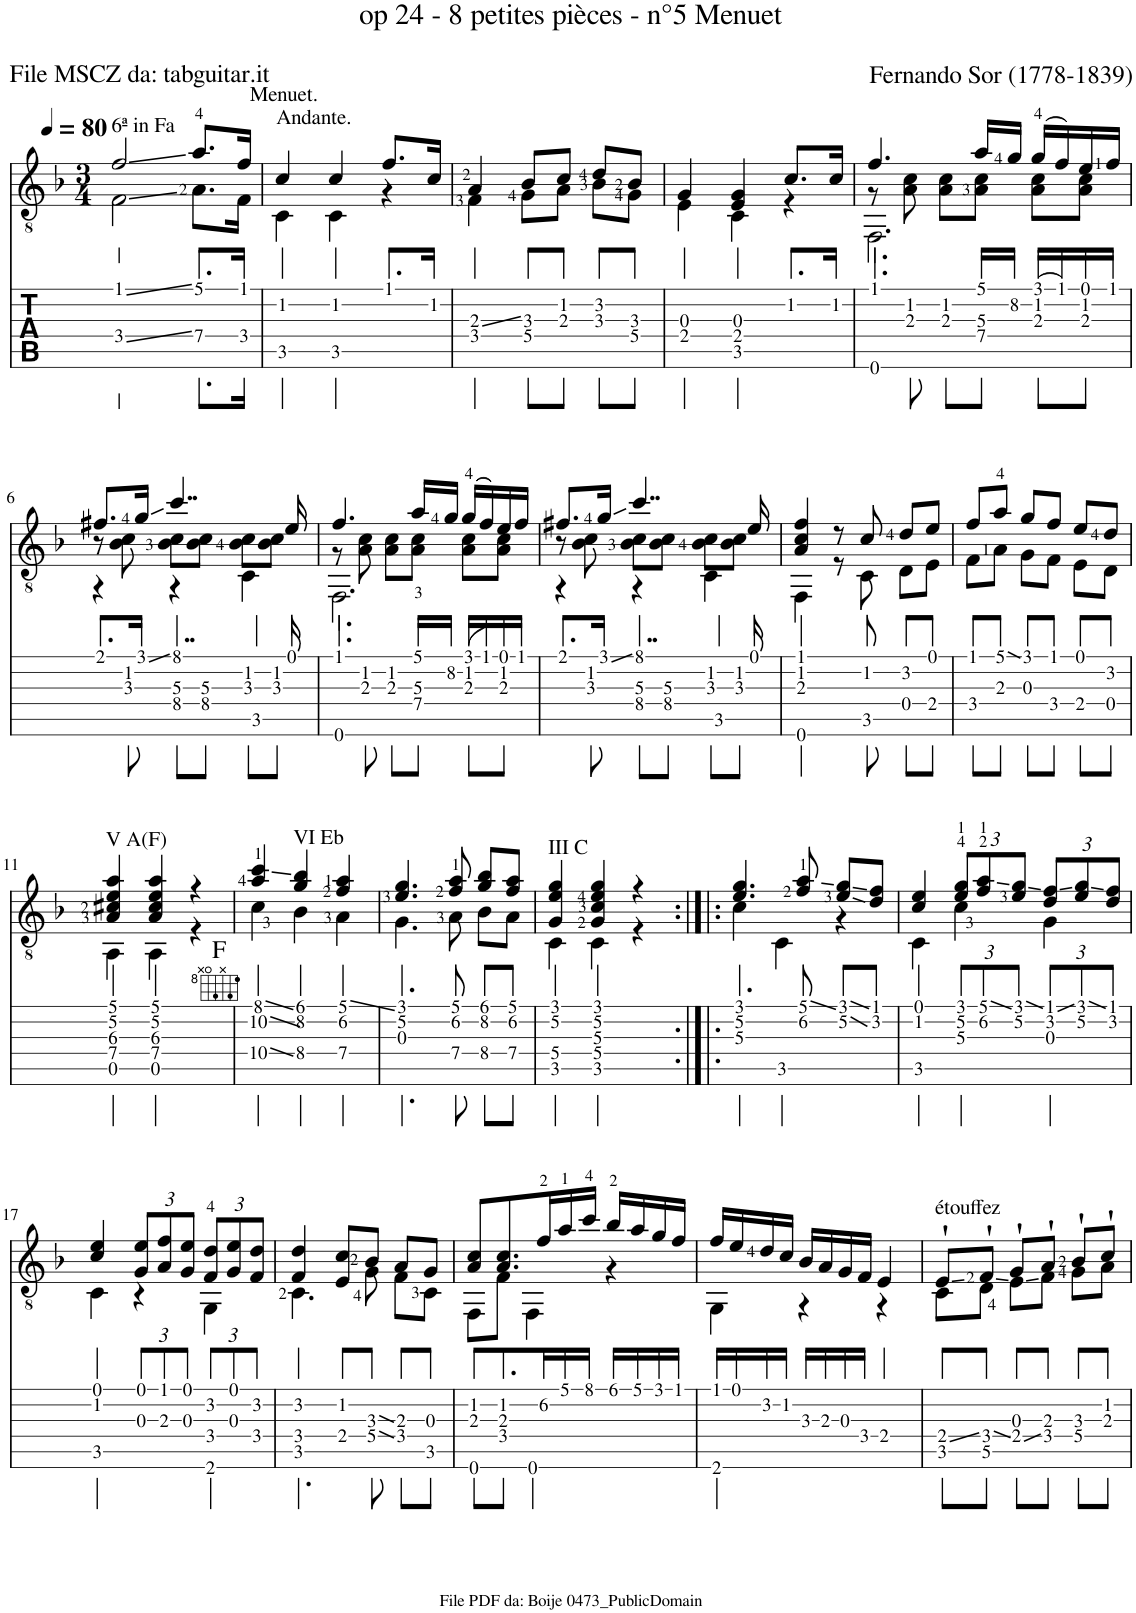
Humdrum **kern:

**kern	**harte	**kern
*part2	*part2	*part1
*staff2	*	*staff1
*I"Chitarra classica (Intavolatura)	*	*I"Guitar
*stria6	*	*
*	*	*clefGv2
*k[b-]	*	*k[b-]
*M3/4	*	*M3/4
*MM80	*	*MM80
=1	=1	=1
*^	*	*^
!	!	!	!LO:TX:a:t=6ª in Fa	!
2f/	2F\	.	2f/	2F\
8.a/L	8.A\L	.	8.a/L	8.A\L
16f/Jk	16F\Jk	.	16f/Jk	16F\Jk
=2	=2	=2	=2	=2
!	!	!	!LO:TX:a:t=Menuet.	!
!	!	!	!LO:TX:a:t=Andante.	!
4c/	4C\	.	4c/	4C\
4c/	4C\	.	4c/	4C\
8.f/L	4r	.	8.f/L	4r
16c/Jk	.	.	16c/Jk	.
=3	=3	=3	=3	=3
4A/	4F\	.	4A/	4F\
8B-/L	8G\L	.	8B-/L	8G\L
8c/J	8A\J	.	8c/J	8A\J
8d/L	8B-\L	.	8d/L	8B-\L
8B-/J	8G\J	.	8B-/J	8G\J
=4	=4	=4	=4	=4
4G/	4E\	.	4G/	4E\
4E/ 4G/	4C\	.	4E/ 4G/	4C\
8.c/L	4r	.	8.c/L	4r
16c/Jk	.	.	16c/Jk	.
=5	=5	=5	=5	=5
*	*^	*	*	*^
4.f/	8r	2.FF/	.	4.f/	8r	2.FF\
.	8A\ 8c\	.	.	.	8A\ 8c\	.
.	8A\ 8c\L	.	.	.	8A\ 8c\L	.
16a/LL	8A\ 8c\J	.	.	16a/LL	8A\ 8c\J	.
16g/JJ	.	.	.	16g/JJ	.	.
(16g/LL	8A\ 8c\L	.	.	(16g/LL	8A\ 8c\L	.
16f/)	.	.	.	16f/)	.	.
16e/	8A\ 8c\J	.	.	16e/	8A\ 8c\J	.
16f/JJ	.	.	.	16f/JJ	.	.
!!LO:LB:g=z	!!	!!
=6	=6	=6	=6	=6	=6	=6
8.f#X/L	8r	4r	.	8.f#X/L	8r	4r
.	8B-\ 8c\	.	.	.	8B-\ 8c\	.
16g/Jk	.	.	.	16g/Jk	.	.
4..cc/	8B-\ 8c\L	4r	.	4..cc/	8B-\ 8c\L	4r
.	8B-\ 8c\J	.	.	.	8B-\ 8c\J	.
.	8B-\ 8c\L	4C/	.	.	8B-\ 8c\L	4C\
.	8B-\ 8c\J	.	.	.	8B-\ 8c\J	.
16e/	.	.	.	16e/	.	.
=7	=7	=7	=7	=7	=7	=7
4.f/	8r	2.FF/	.	4.f/	8r	2.FF\
.	8A\ 8c\	.	.	.	8A\ 8c\	.
.	8A\ 8c\L	.	.	.	8A\ 8c\L	.
16a/LL	8A\ 8c\J	.	.	16a/LL	8A\ 8c\J	.
16g/JJ	.	.	.	16g/JJ	.	.
(16g/LL	8A\ 8c\L	.	.	(16g/LL	8A\ 8c\L	.
16f/)	.	.	.	16f/)	.	.
16e/	8A\ 8c\J	.	.	16e/	8A\ 8c\J	.
16f/JJ	.	.	.	16f/JJ	.	.
=8	=8	=8	=8	=8	=8	=8
8.f#X/L	8r	4r	.	8.f#X/L	8r	4r
.	8B-\ 8c\	.	.	.	8B-\ 8c\	.
16g/Jk	.	.	.	16g/Jk	.	.
4..cc/	8B-\ 8c\L	4r	.	4..cc/	8B-\ 8c\L	4r
.	8B-\ 8c\J	.	.	.	8B-\ 8c\J	.
.	8B-\ 8c\L	4C/	.	.	8B-\ 8c\L	4C\
.	8B-\ 8c\J	.	.	.	8B-\ 8c\J	.
16e/	.	.	.	16e/	.	.
*	*v	*v	*	*	*	*
*	*	*	*	*v	*v
=9	=9	=9	=9	=9
4A/ 4c/ 4f/	4FF\	.	4A/ 4c/ 4f/	4FF\
8r	8r	.	8r	8r
8c/	8C\	.	8c/	8C\
8d/L	8D\L	.	8d/L	8D\L
8e/J	8E\J	.	8e/J	8E\J
=10	=10	=10	=10	=10
8f/L	8F\L	.	8f/L	8F\L
8a/J	8A\J	.	8a/J	8A\J
8g/L	8G\L	.	8g/L	8G\L
8f/J	8F\J	.	8f/J	8F\J
8e/L	8E\L	.	8e/L	8E\L
8d/J	8D\J	.	8d/J	8D\J
!!LO:LB:g=z	!!
=11	=11	=11	=11	=11
!	!	!	!LO:TX:a:t=V A(F)	!
4A/ 4c#X/ 4e/ 4a/	4AA\	.	4A/ 4c#X/ 4e/ 4a/	4AA\
4A/ 4c#/ 4e/ 4a/	4AA\	.	4A/ 4c#/ 4e/ 4a/	4AA\
4r	4r	.	4r	4r
=12	=12	=12	=12	=12
4a/ 4cc/	4c\	F:maj	4a/ 4cc/	4c\
!	!	!	!LO:TX:a:t=VI Eb	!
4g/ 4b-/	4B-\	.	4g/ 4b-/	4B-\
4f/ 4a/	4A\	.	4f/ 4a/	4A\
=13	=13	=13	=13	=13
4.e/ 4.g/	4.G\	.	4.e/ 4.g/	4.G\
8f/ 8a/	8A\	.	8f/ 8a/	8A\
8g/ 8b-/L	8B-\L	.	8g/ 8b-/L	8B-\L
8f/ 8a/J	8A\J	.	8f/ 8a/J	8A\J
=14	=14	=14	=14	=14
!	!	!	!LO:TX:a:t=III C	!
4G/ 4e/ 4g/	4C\	.	4G/ 4e/ 4g/	4C\
4G/ 4c/ 4e/ 4g/	4C\	.	4G/ 4c/ 4e/ 4g/	4C\
4r	4r	.	4r	4r
=15:|!|:	=15:|!|:	=15:|!|:	=15:|!|:	=15:|!|:
4.e/ 4.g/	4c\	.	4.e/ 4.g/	4c\
.	4C\	.	.	4C\
8f/ 8a/	.	.	8f/ 8a/	.
8e/ 8g/L	4r	.	8e/ 8g/L	4r
8d/ 8f/J	.	.	8d/ 8f/J	.
=16	=16	=16	=16	=16
4c/ 4e/	4C\	.	4c/ 4e/	4C\
*Xbrackettup	*	*	*Xbrackettup	*
12e/ 12g/L	4c\	.	12e/ 12g/L	4c\
12f/ 12a/	.	.	12f/ 12a/	.
12e/ 12g/J	.	.	12e/ 12g/J	.
12d/ 12f/L	4G\	.	12d/ 12f/L	4G\
12e/ 12g/	.	.	12e/ 12g/	.
12d/ 12f/J	.	.	12d/ 12f/J	.
!!LO:LB:g=z	!!
=17	=17	=17	=17	=17
4c/ 4e/	4C\	.	4c/ 4e/	4C\
12G/ 12e/L	4r	.	12G/ 12e/L	4r
12A/ 12f/	.	.	12A/ 12f/	.
12G/ 12e/J	.	.	12G/ 12e/J	.
12F/ 12d/L	4GG\	.	12F/ 12d/L	4GG\
12G/ 12e/	.	.	12G/ 12e/	.
12F/ 12d/J	.	.	12F/ 12d/J	.
=18	=18	=18	=18	=18
4F/ 4d/	4.C\	.	4F/ 4d/	4.C\
8E/ 8c/L	.	.	8E/ 8c/L	.
8B-/J	8G\	.	8B-/J	8G\
8A/L	8F\L	.	8A/L	8F\L
8G/J	8C\J	.	8G/J	8C\J
=19	=19	=19	=19	=19
8A/ 8c/L	8FF\L	.	8A/ 8c/L	8FF\L
8.A/ 8.c/	8F\J	.	8.A/ 8.c/	8F\J
.	4FF\	.	.	4FF\
16f/L	.	.	16f/L	.
16a/	.	.	16a/	.
16cc/JJ	.	.	16cc/JJ	.
16b-/LL	4r	.	16b-/LL	4r
16a/	.	.	16a/	.
16g/	.	.	16g/	.
16f/JJ	.	.	16f/JJ	.
=20	=20	=20	=20	=20
16f/LL	4GG\	.	16f/LL	4GG\
16e/	.	.	16e/	.
16d/	.	.	16d/	.
16c/JJ	.	.	16c/JJ	.
16B-/LL	4r	.	16B-/LL	4r
16A/	.	.	16A/	.
16G/	.	.	16G/	.
16F/JJ	.	.	16F/JJ	.
4E/	4r	.	4E/	4r
=21	=21	=21	=21	=21
!	!	!	!LO:TX:a:t=étouffez	!
8E/L	8C\L	.	8E`/L	8C\L
8F/J	8D\J	.	8F`/J	8D\J
8G/L	8E\L	.	8G`/L	8E\L
8A/J	8F\J	.	8A`/J	8F\J
8B-/L	8G\L	.	8B-`/L	8G\L
8c/J	8A\J	.	8c`/J	8A\J
*v	*v	*	*	*
*	*	*v	*v
=	=	=
*-	*-	*-
